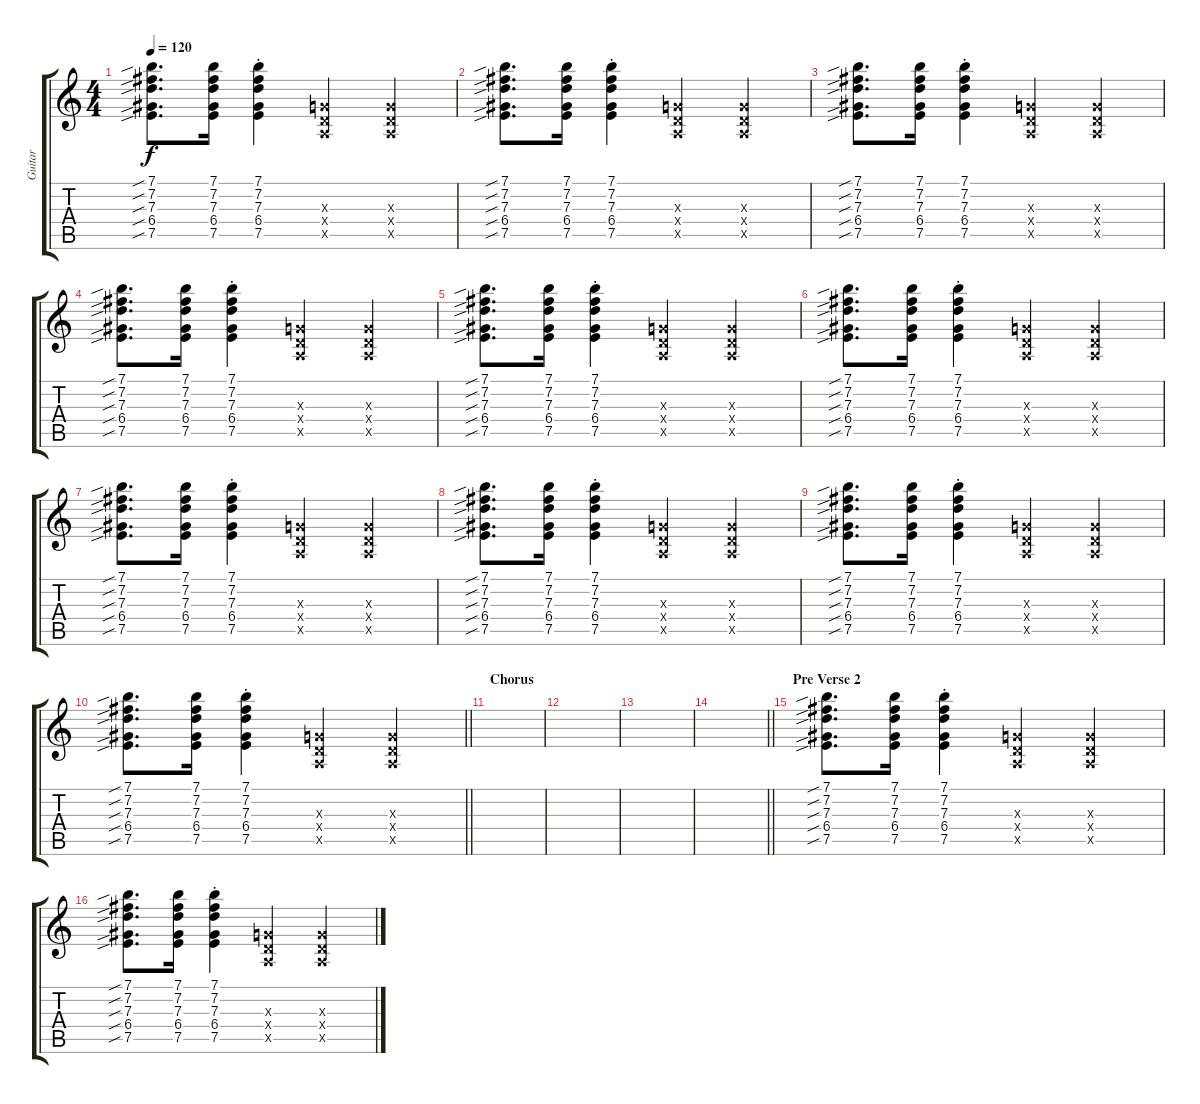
\track ("Guitar" "Guitar") {instrument overdrivenguitar}
\staff {score tabs}
\tuning (E4 B3 G3 D3 A2 E2) {hide}
\ts (4 4)
\tempo 120
\clef g2
\ks c
(7.1{sib} 7.2{sib} 7.3{sib} 6.4{sib} 7.5{sib}).8{d dy f} (7.1 7.2 7.3 6.4 7.5).16 (7.1{st} 7.2{st} 7.3{st} 6.4{st} 7.5{st}).4 (0.3{x} 0.4{x} 0.5{x}).4 (0.3{x} 0.4{x} 0.5{x}).4 |
(7.1{sib} 7.2{sib} 7.3{sib} 6.4{sib} 7.5{sib}).8{d} (7.1 7.2 7.3 6.4 7.5).16 (7.1{st} 7.2{st} 7.3{st} 6.4{st} 7.5{st}).4 (0.3{x} 0.4{x} 0.5{x}).4 (0.3{x} 0.4{x} 0.5{x}).4 |
(7.1{sib} 7.2{sib} 7.3{sib} 6.4{sib} 7.5{sib}).8{d} (7.1 7.2 7.3 6.4 7.5).16 (7.1{st} 7.2{st} 7.3{st} 6.4{st} 7.5{st}).4 (0.3{x} 0.4{x} 0.5{x}).4 (0.3{x} 0.4{x} 0.5{x}).4 |
(7.1{sib} 7.2{sib} 7.3{sib} 6.4{sib} 7.5{sib}).8{d} (7.1 7.2 7.3 6.4 7.5).16 (7.1{st} 7.2{st} 7.3{st} 6.4{st} 7.5{st}).4 (0.3{x} 0.4{x} 0.5{x}).4 (0.3{x} 0.4{x} 0.5{x}).4 |
(7.1{sib} 7.2{sib} 7.3{sib} 6.4{sib} 7.5{sib}).8{d} (7.1 7.2 7.3 6.4 7.5).16 (7.1{st} 7.2{st} 7.3{st} 6.4{st} 7.5{st}).4 (0.3{x} 0.4{x} 0.5{x}).4 (0.3{x} 0.4{x} 0.5{x}).4 |
(7.1{sib} 7.2{sib} 7.3{sib} 6.4{sib} 7.5{sib}).8{d} (7.1 7.2 7.3 6.4 7.5).16 (7.1{st} 7.2{st} 7.3{st} 6.4{st} 7.5{st}).4 (0.3{x} 0.4{x} 0.5{x}).4 (0.3{x} 0.4{x} 0.5{x}).4 |
(7.1{sib} 7.2{sib} 7.3{sib} 6.4{sib} 7.5{sib}).8{d} (7.1 7.2 7.3 6.4 7.5).16 (7.1{st} 7.2{st} 7.3{st} 6.4{st} 7.5{st}).4 (0.3{x} 0.4{x} 0.5{x}).4 (0.3{x} 0.4{x} 0.5{x}).4 |
(7.1{sib} 7.2{sib} 7.3{sib} 6.4{sib} 7.5{sib}).8{d} (7.1 7.2 7.3 6.4 7.5).16 (7.1{st} 7.2{st} 7.3{st} 6.4{st} 7.5{st}).4 (0.3{x} 0.4{x} 0.5{x}).4 (0.3{x} 0.4{x} 0.5{x}).4 |
(7.1{sib} 7.2{sib} 7.3{sib} 6.4{sib} 7.5{sib}).8{d} (7.1 7.2 7.3 6.4 7.5).16 (7.1{st} 7.2{st} 7.3{st} 6.4{st} 7.5{st}).4 (0.3{x} 0.4{x} 0.5{x}).4 (0.3{x} 0.4{x} 0.5{x}).4 |
\barLineRight lightlight
(7.1{sib} 7.2{sib} 7.3{sib} 6.4{sib} 7.5{sib}).8{d} (7.1 7.2 7.3 6.4 7.5).16 (7.1{st} 7.2{st} 7.3{st} 6.4{st} 7.5{st}).4 (0.3{x} 0.4{x} 0.5{x}).4 (0.3{x} 0.4{x} 0.5{x}).4 |
\section ("" "Chorus")
|
|
|
\barLineRight lightlight
|
\section ("" "Pre Verse 2")
(7.1{sib} 7.2{sib} 7.3{sib} 6.4{sib} 7.5{sib}).8{d} (7.1 7.2 7.3 6.4 7.5).16 (7.1{st} 7.2{st} 7.3{st} 6.4{st} 7.5{st}).4 (0.3{x} 0.4{x} 0.5{x}).4 (0.3{x} 0.4{x} 0.5{x}).4 |
(7.1{sib} 7.2{sib} 7.3{sib} 6.4{sib} 7.5{sib}).8{d} (7.1 7.2 7.3 6.4 7.5).16 (7.1{st} 7.2{st} 7.3{st} 6.4{st} 7.5{st}).4 (0.3{x} 0.4{x} 0.5{x}).4 (0.3{x} 0.4{x} 0.5{x}).4
